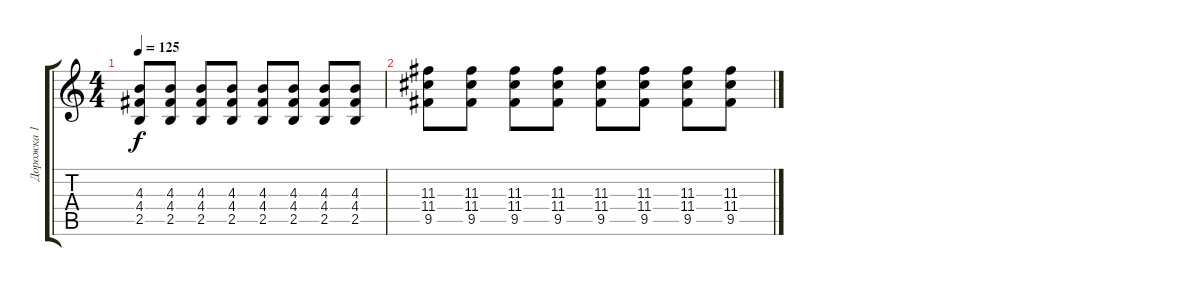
\track ("Дорожка 1" "Дорожка 1") {instrument electricguitarclean}
\staff {score tabs}
\tuning (E4 B3 G3 D3 A2 E2) {hide}
\ts (4 4)
\tempo 125
\clef g2
\ks c
(4.3 4.4 2.5).8{dy f} (4.3 4.4 2.5).8 (4.3 4.4 2.5).8 (4.3 4.4 2.5).8 (4.3 4.4 2.5).8 (4.3 4.4 2.5).8 (4.3 4.4 2.5).8 (4.3 4.4 2.5).8 |
(11.3 11.4 9.5).8 (11.3 11.4 9.5).8 (11.3 11.4 9.5).8 (11.3 11.4 9.5).8 (11.3 11.4 9.5).8 (11.3 11.4 9.5).8 (11.3 11.4 9.5).8 (11.3 11.4 9.5).8
